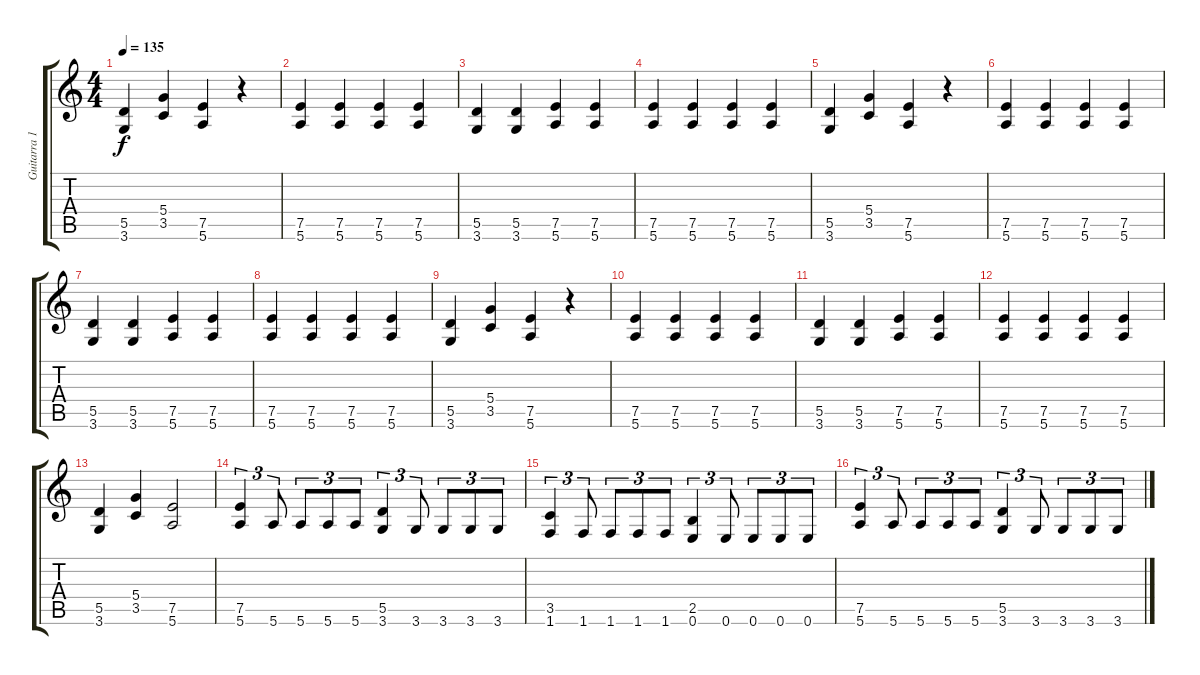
\track ("Guitarra 1" "Guitarra 1") {instrument distortionguitar}
\staff {score tabs}
\tuning (E4 B3 G3 D3 A2 E2) {hide}
\ts (4 4)
\tempo 135
\clef g2
\ks c
(5.5 3.6).4{dy f} (5.4 3.5).4 (7.5 5.6).4 r.4 |
(7.5 5.6).4 (7.5 5.6).4 (7.5 5.6).4 (7.5 5.6).4 |
(5.5 3.6).4 (5.5 3.6).4 (7.5 5.6).4 (7.5 5.6).4 |
(7.5 5.6).4 (7.5 5.6).4 (7.5 5.6).4 (7.5 5.6).4 |
(5.5 3.6).4 (5.4 3.5).4 (7.5 5.6).4 r.4 |
(7.5 5.6).4 (7.5 5.6).4 (7.5 5.6).4 (7.5 5.6).4 |
(5.5 3.6).4 (5.5 3.6).4 (7.5 5.6).4 (7.5 5.6).4 |
(7.5 5.6).4 (7.5 5.6).4 (7.5 5.6).4 (7.5 5.6).4 |
(5.5 3.6).4 (5.4 3.5).4 (7.5 5.6).4 r.4 |
(7.5 5.6).4 (7.5 5.6).4 (7.5 5.6).4 (7.5 5.6).4 |
(5.5 3.6).4 (5.5 3.6).4 (7.5 5.6).4 (7.5 5.6).4 |
(7.5 5.6).4 (7.5 5.6).4 (7.5 5.6).4 (7.5 5.6).4 |
(5.5 3.6).4 (5.4 3.5).4 (7.5 5.6).2 |
(7.5 5.6).4{tu (3 2)} 5.6.8{tu (3 2)} 5.6.8{tu (3 2)} 5.6.8{tu (3 2)} 5.6.8{tu (3 2)} (5.5 3.6).4{tu (3 2)} 3.6.8{tu (3 2)} 3.6.8{tu (3 2)} 3.6.8{tu (3 2)} 3.6.8{tu (3 2)} |
(3.5 1.6).4{tu (3 2)} 1.6.8{tu (3 2)} 1.6.8{tu (3 2)} 1.6.8{tu (3 2)} 1.6.8{tu (3 2)} (2.5 0.6).4{tu (3 2)} 0.6.8{tu (3 2)} 0.6.8{tu (3 2)} 0.6.8{tu (3 2)} 0.6.8{tu (3 2)} |
(7.5 5.6).4{tu (3 2)} 5.6.8{tu (3 2)} 5.6.8{tu (3 2)} 5.6.8{tu (3 2)} 5.6.8{tu (3 2)} (5.5 3.6).4{tu (3 2)} 3.6.8{tu (3 2)} 3.6.8{tu (3 2)} 3.6.8{tu (3 2)} 3.6.8{tu (3 2)}
